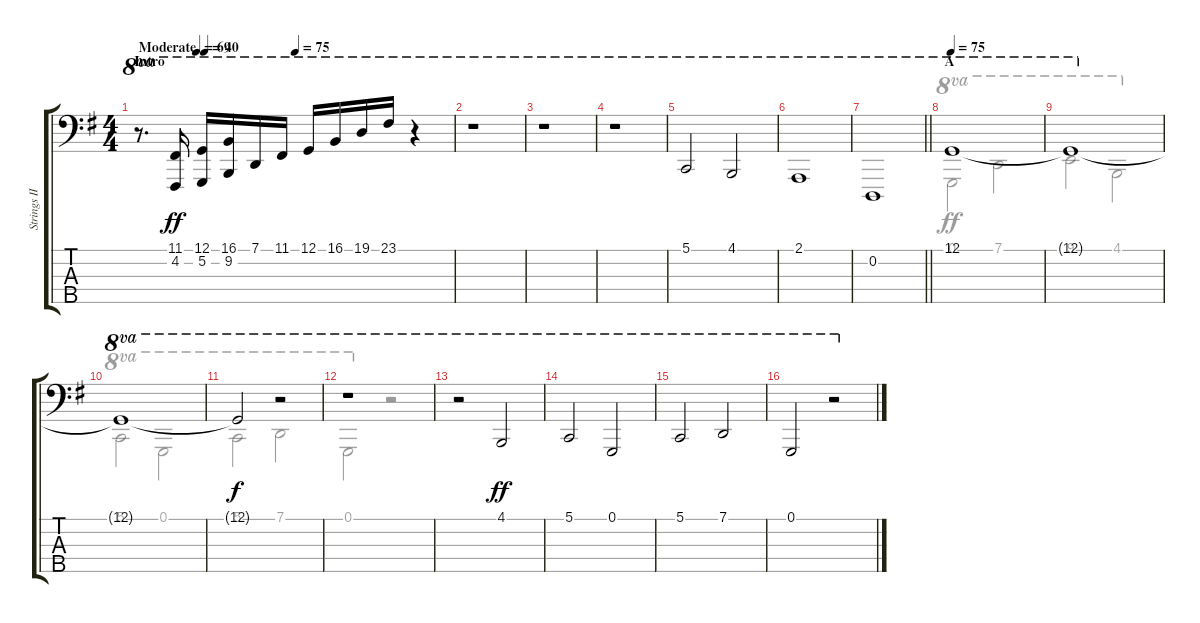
\track ("Strings III" "Strings II") {instrument stringensemble1}
\staff {score tabs}
\tuning (G2 D2 A1 E1 B0) {hide}
\voice
\ts (4 4)
\section ("" "Intro")
\tempo (40 "Moderate")
\tempo (69 0.1875)
\tempo (75 0.5)
\tempo (40 "Moderate")
\clef f4
\ks g
r.8{d ot 8va dy ff instrument stringensemble1} (11.1 4.2).16{ot 8va} (12.1 5.2).16{ot 8va} (16.1 9.2).16{ot 8va} 7.1.16{ot 8va} 11.1.16{ot 8va} 12.1.16{ot 8va} 16.1.16{ot 8va} 19.1.16{ot 8va} 23.1.16{ot 8va} r.4{ot 8va} |
r.1{ot 8va} |
r.1{ot 8va} |
r.1{ot 8va} |
5.1.2{ot 8va} 4.1.2{ot 8va} |
2.1.1{ot 8va} |
\barLineRight lightlight
0.2.1{ot 8va} |
\section ("" "A")
\tempo 75
12.1.1{ot 8va} |
12.1{t}.1{ot 8va} |
12.1{t}.1{ot 8va} |
12.1{t}.2{ot 8va dy f} r.2{ot 8va} |
r.1{ot 8va} |
r.2{ot 8va} 4.1.2{ot 8va dy ff} |
5.1.2{ot 8va} 0.1.2{ot 8va} |
5.1.2{ot 8va} 7.1.2{ot 8va} |
0.1.2{ot 8va} r.2{ot 8va}
\voice
\clef f4
\ottava regular
\simile none
\ks g
|
|
|
|
|
|
\barLineRight lightlight
|
0.1.2{ot 8va} 7.1.2{ot 8va} |
9.1.2{ot 8va} 4.1.2{ot 8va} |
5.1.2{ot 8va} 0.1.2{ot 8va} |
5.1.2{ot 8va} 7.1.2{ot 8va} |
0.1.2{ot 8va} r.2 |
|
|
|
